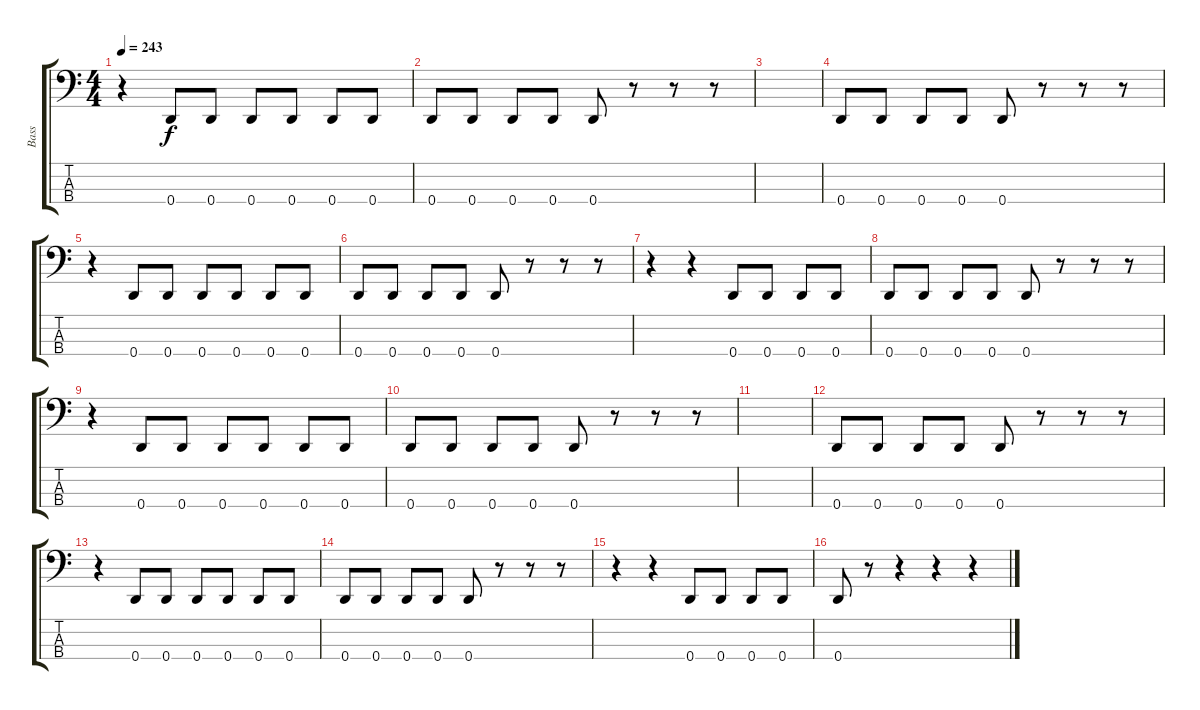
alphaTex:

\track ("Bass" "Bass") {instrument electricbasspick}
\staff {score tabs}
\tuning (G2 D2 A1 D1) {hide}
\ts (4 4)
\tempo 243
\clef f4
\ks c
r.4{dy f} 0.4.8 0.4.8 0.4.8 0.4.8 0.4.8 0.4.8 |
0.4.8 0.4.8 0.4.8 0.4.8 0.4.8 r.8 r.8 r.8 |
|
0.4.8 0.4.8 0.4.8 0.4.8 0.4.8 r.8 r.8 r.8 |
r.4 0.4.8 0.4.8 0.4.8 0.4.8 0.4.8 0.4.8 |
0.4.8 0.4.8 0.4.8 0.4.8 0.4.8 r.8 r.8 r.8 |
r.4 r.4 0.4.8 0.4.8 0.4.8 0.4.8 |
0.4.8 0.4.8 0.4.8 0.4.8 0.4.8 r.8 r.8 r.8 |
r.4 0.4.8 0.4.8 0.4.8 0.4.8 0.4.8 0.4.8 |
0.4.8 0.4.8 0.4.8 0.4.8 0.4.8 r.8 r.8 r.8 |
|
0.4.8 0.4.8 0.4.8 0.4.8 0.4.8 r.8 r.8 r.8 |
r.4 0.4.8 0.4.8 0.4.8 0.4.8 0.4.8 0.4.8 |
0.4.8 0.4.8 0.4.8 0.4.8 0.4.8 r.8 r.8 r.8 |
r.4 r.4 0.4.8 0.4.8 0.4.8 0.4.8 |
0.4.8 r.8 r.4 r.4 r.4
